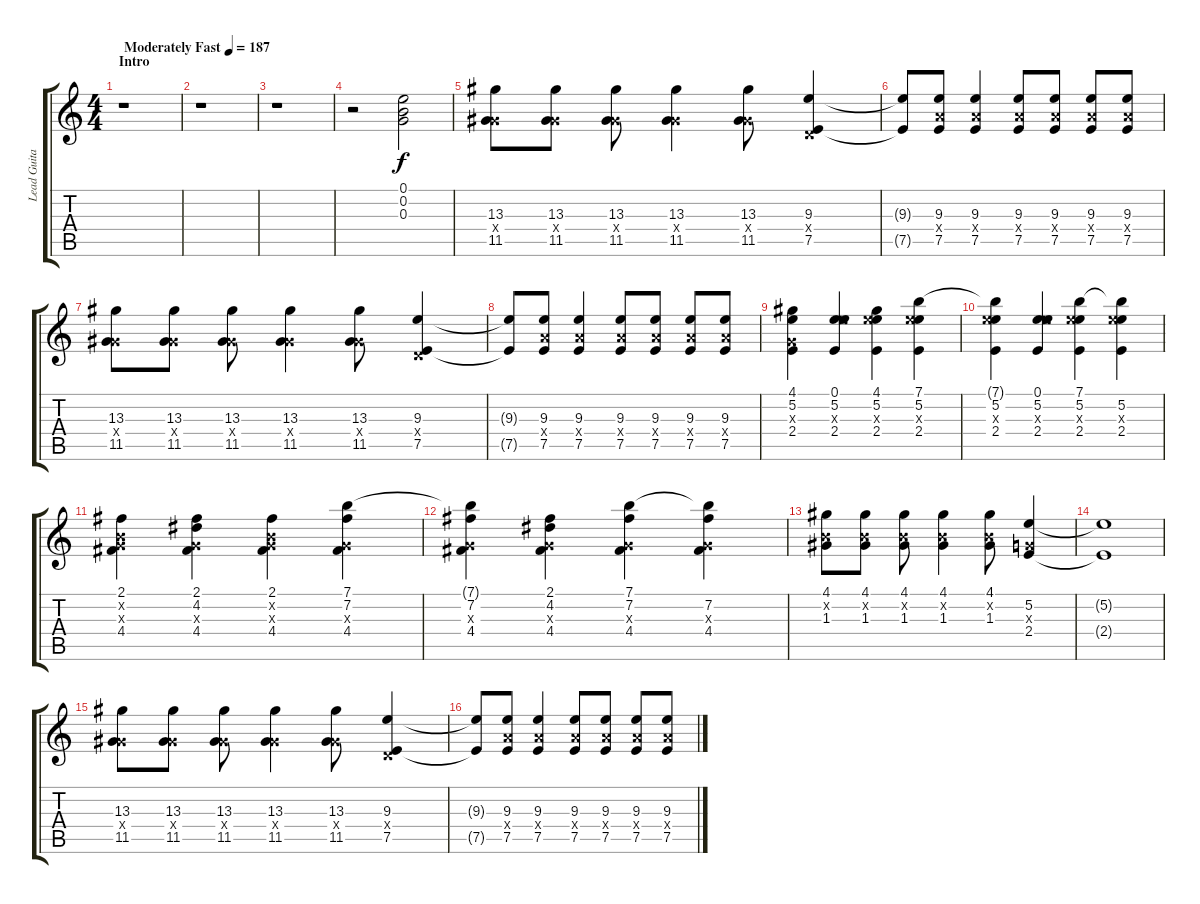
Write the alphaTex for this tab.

\track ("Lead Guitar" "Lead Guita") {instrument overdrivenguitar}
\staff {score tabs}
\tuning (E4 B3 G3 D3 A2 E2) {hide}
\ts (4 4)
\section ("" "Intro")
\tempo (187 "Moderately Fast")
\clef g2
\ks c
r.1{dy f instrument overdrivenguitar} |
r.1 |
r.1 |
r.2 (0.1 0.2 0.3).2 |
(13.3 6.4{x} 11.5).8 (13.3 6.4{x} 11.5).8 (13.3 6.4{x} 11.5).8 (13.3 6.4{x} 11.5).4 (13.3 6.4{x} 11.5).8 (9.3 0.4{x} 7.5).4 |
(9.3{t} 7.5{t}).8 (9.3 7.4{x} 7.5).8 (9.3 7.4{x} 7.5).4 (9.3 7.4{x} 7.5).8 (9.3 7.4{x} 7.5).8 (9.3 7.4{x} 7.5).8 (9.3 7.4{x} 7.5).8 |
(13.3 6.4{x} 11.5).8 (13.3 6.4{x} 11.5).8 (13.3 6.4{x} 11.5).8 (13.3 6.4{x} 11.5).4 (13.3 6.4{x} 11.5).8 (9.3 0.4{x} 7.5).4 |
(9.3{t} 7.5{t}).8 (9.3 7.4{x} 7.5).8 (9.3 7.4{x} 7.5).4 (9.3 7.4{x} 7.5).8 (9.3 7.4{x} 7.5).8 (9.3 7.4{x} 7.5).8 (9.3 7.4{x} 7.5).8 |
(4.1 5.2 0.3{x} 2.4).4{volume 13} (0.1 5.2 9.3{x} 2.4).4 (4.1 5.2 9.3{x} 2.4).4 (7.1 5.2 9.3{x} 2.4).4 |
(7.1{t} 5.2 9.3{x} 2.4).4 (0.1 5.2 9.3{x} 2.4).4 (7.1 5.2 9.3{x} 2.4).4 (7.1{t} 5.2 9.3{x} 2.4).4 |
(2.1 0.2{x} 0.3{x} 4.4).4 (2.1 4.2 0.3{x} 4.4).4 (2.1 0.2{x} 0.3{x} 4.4).4 (7.1 7.2 0.3{x} 4.4).4 |
(7.1{t} 7.2 0.3{x} 4.4).4 (2.1 4.2 0.3{x} 4.4).4 (7.1 7.2 0.3{x} 4.4).4 (7.1{t} 7.2 0.3{x} 4.4).4 |
(4.1 0.2{x} 1.3).8{volume 10} (4.1 0.2{x} 1.3).8 (4.1 0.2{x} 1.3).8 (4.1 0.2{x} 1.3).4 (4.1 0.2{x} 1.3).8 (5.2 0.3{x} 2.4).4 |
(5.2{t} 2.4{t}).1 |
(13.3 6.4{x} 11.5).8 (13.3 6.4{x} 11.5).8 (13.3 6.4{x} 11.5).8 (13.3 6.4{x} 11.5).4 (13.3 6.4{x} 11.5).8 (9.3 0.4{x} 7.5).4 |
(9.3{t} 7.5{t}).8 (9.3 7.4{x} 7.5).8 (9.3 7.4{x} 7.5).4 (9.3 7.4{x} 7.5).8 (9.3 7.4{x} 7.5).8 (9.3 7.4{x} 7.5).8 (9.3 7.4{x} 7.5).8
